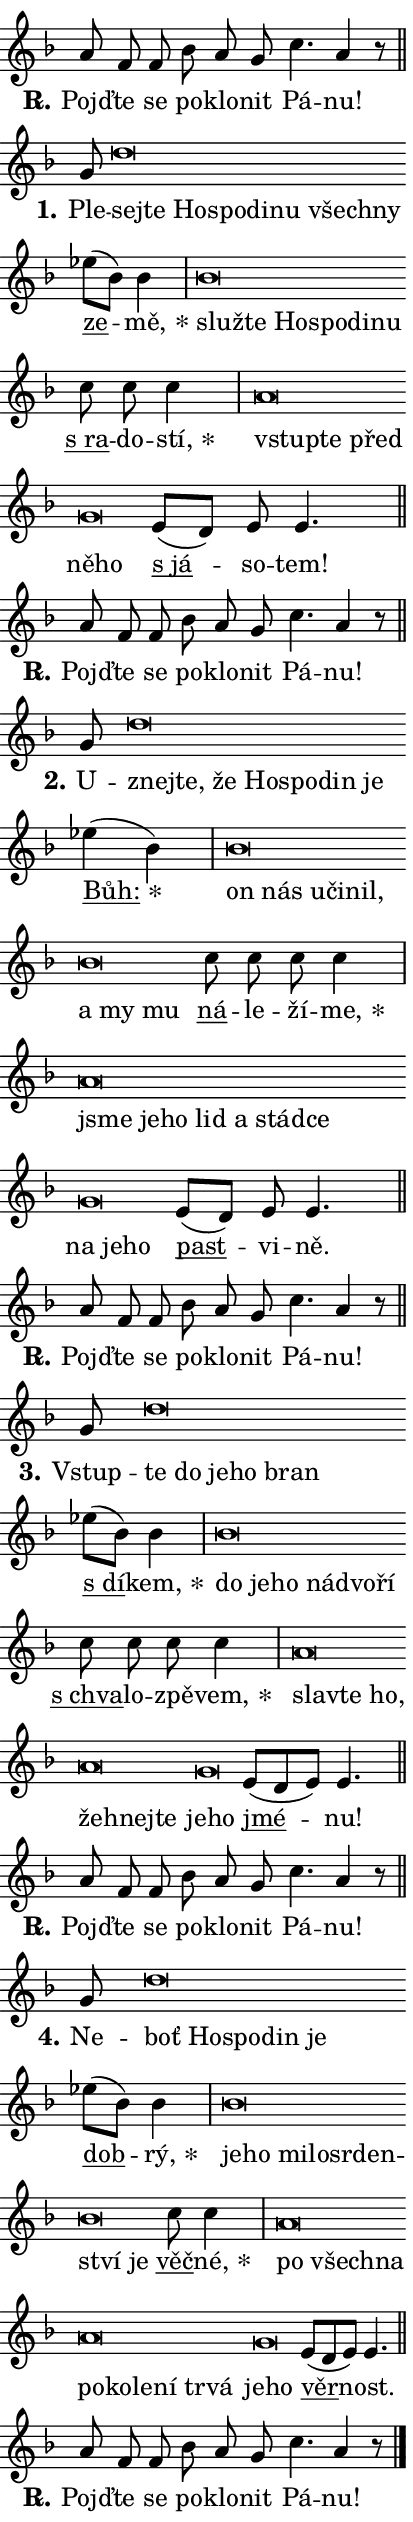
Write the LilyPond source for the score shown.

\version "2.24.0"
\header { tagline = "" }
\paper {
  indent = 0\cm
  top-margin = 0\cm
  right-margin = 0.13\cm % to fit lyric hyphens
  bottom-margin = 0\cm
  left-margin = 0\cm
  paper-width = 7\cm
  page-breaking = #ly:one-page-breaking
  system-system-spacing.basic-distance = #11
  score-system-spacing.basic-distance = #11
  ragged-last = ##f
}


%% Author: Thomas Morley
%% https://lists.gnu.org/archive/html/lilypond-user/2020-05/msg00002.html
#(define (line-position grob)
"Returns position of @var[grob} in current system:
   @code{'start}, if at first time-step
   @code{'end}, if at last time-step
   @code{'middle} otherwise
"
  (let* ((col (ly:item-get-column grob))
         (ln (ly:grob-object col 'left-neighbor))
         (rn (ly:grob-object col 'right-neighbor))
         (col-to-check-left (if (ly:grob? ln) ln col))
         (col-to-check-right (if (ly:grob? rn) rn col))
         (break-dir-left
           (and
             (ly:grob-property col-to-check-left 'non-musical #f)
             (ly:item-break-dir col-to-check-left)))
         (break-dir-right
           (and
             (ly:grob-property col-to-check-right 'non-musical #f)
             (ly:item-break-dir col-to-check-right))))
        (cond ((eqv? 1 break-dir-left) 'start)
              ((eqv? -1 break-dir-right) 'end)
              (else 'middle))))

#(define (tranparent-at-line-position vctor)
  (lambda (grob)
  "Relying on @code{line-position} select the relevant enry from @var{vctor}.
Used to determine transparency,"
    (case (line-position grob)
      ((end) (not (vector-ref vctor 0)))
      ((middle) (not (vector-ref vctor 1)))
      ((start) (not (vector-ref vctor 2))))))

noteHeadBreakVisibility =
#(define-music-function (break-visibility)(vector?)
"Makes @code{NoteHead}s transparent relying on @var{break-visibility}"
#{
  \override NoteHead.transparent =
    #(tranparent-at-line-position break-visibility)
#})

#(define delete-ledgers-for-transparent-note-heads
  (lambda (grob)
    "Reads whether a @code{NoteHead} is transparent.
If so this @code{NoteHead} is removed from @code{'note-heads} from
@var{grob}, which is supposed to be @code{LedgerLineSpanner}.
As a result ledgers are not printed for this @code{NoteHead}"
    (let* ((nhds-array (ly:grob-object grob 'note-heads))
           (nhds-list
             (if (ly:grob-array? nhds-array)
                 (ly:grob-array->list nhds-array)
                 '()))
           ;; Relies on the transparent-property being done before
           ;; Staff.LedgerLineSpanner.after-line-breaking is executed.
           ;; This is fragile ...
           (to-keep
             (remove
               (lambda (nhd)
                 (ly:grob-property nhd 'transparent #f))
               nhds-list)))
      ;; TODO find a better method to iterate over grob-arrays, similiar
      ;; to filter/remove etc for lists
      ;; For now rebuilt from scratch
      (set! (ly:grob-object grob 'note-heads)  '())
      (for-each
        (lambda (nhd)
          (ly:pointer-group-interface::add-grob grob 'note-heads nhd))
        to-keep))))

squashNotes = {
  \override NoteHead.X-extent = #'(-0.2 . 0.2)
  \override NoteHead.Y-extent = #'(-0.75 . 0)
  \override NoteHead.stencil =
    #(lambda (grob)
       (let ((pos (ly:grob-property grob 'staff-position)))
         (begin
           (if (< pos -7) (display "ERROR: Lower brevis then expected\n") (display "OK: Expected brevis position\n"))
           (if (<= pos -6) ly:text-interface::print ly:note-head::print))))
}
unSquashNotes = {
  \revert NoteHead.X-extent
  \revert NoteHead.Y-extent
  \revert NoteHead.stencil
}

hideNotes = \noteHeadBreakVisibility #begin-of-line-visible
unHideNotes = \noteHeadBreakVisibility #all-visible

% work-around for resetting accidentals
% https://lilypond.org/doc/v2.23/Documentation/notation/displaying-rhythms#unmetered-music
cadenzaMeasure = {
  \cadenzaOff
  \partial 1024 s1024
  \cadenzaOn
}

#(define-markup-command (accent layout props text) (markup?)
  "Underline accented syllable"
  (interpret-markup layout props
    #{\markup \override #'(offset . 4.3) \underline { #text }#}))

responsum = \markup \concat {
  "R" \hspace #-1.05 \path #0.1 #'((moveto 0 0.07) (lineto 0.9 0.8)) \hspace #0.05 "."
}

spaceSize = #0.6828661417322834 % exact space size for TeX Gyre Schola

\layout {
  \context {
    \Staff
    \remove "Time_signature_engraver"
    \override LedgerLineSpanner.after-line-breaking = #delete-ledgers-for-transparent-note-heads
  }
  \context {
    \Lyrics {
      \override LyricSpace.minimum-distance = \spaceSize
      \override LyricText.font-name = #"TeX Gyre Schola"
      \override LyricText.font-size = 1
      \override StanzaNumber.font-name = #"TeX Gyre Schola Bold"
      \override StanzaNumber.font-size = 1
    }
  }
  \context {
    \Score 
    \override NoteHead.text =
      #(lambda (grob) 
        (let ((pos (ly:grob-property grob 'staff-position)))
          #{\markup {
            \combine
              \halign #-0.55 \raise #(if (= pos -6) 0 0.5) \override #'(thickness . 2) \draw-line #'(3.2 . 0)
              \musicglyph "noteheads.sM1"
          }#}))
  }
}

% magnetic-lyrics.ily
%
%   written by
%     Jean Abou Samra <jean@abou-samra.fr>
%     Werner Lemberg <wl@gnu.org>
%
%   adapted by
%     Jiri Hon <jiri.hon@gmail.com>
%
% Version 2022-Apr-15

% https://www.mail-archive.com/lilypond-user@gnu.org/msg149350.html

#(define (Left_hyphen_pointer_engraver context)
   "Collect syllable-hyphen-syllable occurrences in lyrics and store
them in properties.  This engraver only looks to the left.  For
example, if the lyrics input is @code{foo -- bar}, it does the
following.

@itemize @bullet
@item
Set the @code{text} property of the @code{LyricHyphen} grob between
@q{foo} and @q{bar} to @code{foo}.

@item
Set the @code{left-hyphen} property of the @code{LyricText} grob with
text @q{foo} to the @code{LyricHyphen} grob between @q{foo} and
@q{bar}.
@end itemize

Use this auxiliary engraver in combination with the
@code{lyric-@/text::@/apply-@/magnetic-@/offset!} hook."
   (let ((hyphen #f)
         (text #f))
     (make-engraver
      (acknowledgers
       ((lyric-syllable-interface engraver grob source-engraver)
        (set! text grob)))
      (end-acknowledgers
       ((lyric-hyphen-interface engraver grob source-engraver)
        ;(when (not (grob::has-interface grob 'lyric-space-interface))
          (set! hyphen grob)));)
      ((stop-translation-timestep engraver)
       (when (and text hyphen)
         (ly:grob-set-object! text 'left-hyphen hyphen))
       (set! text #f)
       (set! hyphen #f)))))

#(define (lyric-text::apply-magnetic-offset! grob)
   "If the space between two syllables is less than the value in
property @code{LyricText@/.details@/.squash-threshold}, move the right
syllable to the left so that it gets concatenated with the left
syllable.

Use this function as a hook for
@code{LyricText@/.after-@/line-@/breaking} if the
@code{Left_@/hyphen_@/pointer_@/engraver} is active."
   (let ((hyphen (ly:grob-object grob 'left-hyphen #f)))
     (when hyphen
       (let ((left-text (ly:spanner-bound hyphen LEFT)))
         (when (grob::has-interface left-text 'lyric-syllable-interface)
           (let* ((common (ly:grob-common-refpoint grob left-text X))
                  (this-x-ext (ly:grob-extent grob common X))
                  (left-x-ext
                   (begin
                     ;; Trigger magnetism for left-text.
                     (ly:grob-property left-text 'after-line-breaking)
                     (ly:grob-extent left-text common X)))
                  ;; `delta` is the gap width between two syllables.
                  (delta (- (interval-start this-x-ext)
                            (interval-end left-x-ext)))
                  (details (ly:grob-property grob 'details))
                  (threshold (assoc-get 'squash-threshold details 0.2)))
             (when (< delta threshold)
               (let* (;; We have to manipulate the input text so that
                      ;; ligatures crossing syllable boundaries are not
                      ;; disabled.  For languages based on the Latin
                      ;; script this is essentially a beautification.
                      ;; However, for non-Western scripts it can be a
                      ;; necessity.
                      (lt (ly:grob-property left-text 'text))
                      (rt (ly:grob-property grob 'text))
                      (is-space (grob::has-interface hyphen 'lyric-space-interface))
                      (space (if is-space " " ""))
                      (extra-delta (if is-space spaceSize 0))
                      ;; Append new syllable.
                      (ltrt-space (if (and (string? lt) (string? rt))
                                (string-append lt space rt)
                                (make-concat-markup (list lt space rt))))
                      ;; Right-align `ltrt` to the right side.
                      (ltrt-space-markup (grob-interpret-markup
                               grob
                               (make-translate-markup
                                (cons (interval-length this-x-ext) 0)
                                (make-right-align-markup ltrt-space)))))
                 (begin
                   ;; Don't print `left-text`.
                   (ly:grob-set-property! left-text 'stencil #f)
                   ;; Set text and stencil (which holds all collected
                   ;; syllables so far) and shift it to the left.
                   (ly:grob-set-property! grob 'text ltrt-space)
                   (ly:grob-set-property! grob 'stencil ltrt-space-markup)
                   (ly:grob-translate-axis! grob (- (- delta extra-delta)) X))))))))))


#(define (lyric-hyphen::displace-bounds-first grob)
   ;; Make very sure this callback isn't triggered too early.
   (let ((left (ly:spanner-bound grob LEFT))
         (right (ly:spanner-bound grob RIGHT)))
     (ly:grob-property left 'after-line-breaking)
     (ly:grob-property right 'after-line-breaking)
     (ly:lyric-hyphen::print grob)))

squashThreshold = #0.4

\layout {
  \context {
    \Lyrics
    \consists #Left_hyphen_pointer_engraver
    \override LyricText.after-line-breaking =
      #lyric-text::apply-magnetic-offset!
    \override LyricHyphen.stencil = #lyric-hyphen::displace-bounds-first
    \override LyricText.details.squash-threshold = \squashThreshold
    \override LyricHyphen.minimum-distance = 0
    \override LyricHyphen.minimum-length = \squashThreshold
  }
}

squashText = \override LyricText.details.squash-threshold = 9999
unSquashText = \override LyricText.details.squash-threshold = \squashThreshold

leftText = \override LyricText.self-alignment-X = #LEFT
unLeftText = \revert LyricText.self-alignment-X

starOffset = #(lambda (grob) 
                (let ((x_offset (ly:self-alignment-interface::aligned-on-x-parent grob)))
                  (if (= x_offset 0) 0 (+ x_offset 1.2))))

star = #(define-music-function (syllable)(string?)
"Append star separator at the end of a syllable"
#{
  \once \override LyricText.X-offset = #starOffset
  \lyricmode { \markup {
    #syllable
    \override #'((font-name . "TeX Gyre Schola Bold")) \hspace #0.2 \lower #0.65 \larger "*"
  } }
#})

starAccent = #(define-music-function (syllable)(string?)
"Append star separator at the end of a syllable and make accent"
#{
  \once \override LyricText.X-offset = #starOffset
  \lyricmode { \markup {
    \accent #syllable
    \override #'((font-name . "TeX Gyre Schola Bold")) \hspace #0.2 \lower #0.65 \larger "*"
  } }
#})

breath = #(define-music-function (syllable)(string?)
"Append breathing indicator at the end of a syllable"
#{
  \lyricmode { \markup { #syllable "+" } }
#})

optionalBreath = #(define-music-function (syllable)(string?)
"Append optional breathing indicator at the end of a syllable"
#{
  \lyricmode { \markup { #syllable "(+)" } }
#})


\score {
    <<
        \new Voice = "melody" { \cadenzaOn \key f \major \relative { a'8 f f bes a g c4. a4 r8 \cadenzaMeasure \bar "||" \break } }
        \new Lyrics \lyricsto "melody" { \lyricmode { \set stanza = \responsum
Pojď -- te se po -- klo -- nit Pá -- nu! } }
    >>
    \layout {}
}

\score {
    <<
        \new Voice = "melody" { \cadenzaOn \key f \major \relative { g'8 \squashNotes d'\breve*1/16 \hideNotes \breve*1/16 \bar "" \breve*1/16 \bar "" \breve*1/16 \bar "" \breve*1/16 \bar "" \breve*1/16 \bar "" \breve*1/16 \breve*1/16 \bar "" \unHideNotes \unSquashNotes \bar "" es8[( bes)] bes4 \cadenzaMeasure \bar "|" \squashNotes bes\breve*1/16 \hideNotes \breve*1/16 \bar "" \breve*1/16 \bar "" \breve*1/16 \bar "" \breve*1/16 \breve*1/16 \bar "" \unHideNotes \unSquashNotes \bar "" c8 c c4 \cadenzaMeasure \bar "|" \squashNotes a\breve*1/16 \hideNotes \breve*1/16 \breve*1/16 \bar "" \unHideNotes \unSquashNotes \squashNotes g\breve*1/16 \hideNotes \breve*1/16 \bar "" \unHideNotes \unSquashNotes \bar "" e8[( d)] e e4. \cadenzaMeasure \bar "||" \break } }
        \new Lyrics \lyricsto "melody" { \lyricmode { \set stanza = "1."
Ple -- \leftText sej -- \squashText te Ho -- spo -- di -- nu všech -- ny \unLeftText \unSquashText \markup \accent ze -- \star mě, \leftText služ -- \squashText te Ho -- spo -- di -- nu \unLeftText \unSquashText \markup \accent "s ra" -- do -- \star stí, \leftText vstup -- \squashText te před \leftText \unLeftText \unSquashText ně -- \squashText ho \unLeftText \unSquashText \markup \accent "s já" -- so -- tem! } }
    >>
    \layout {}
}

\score {
    <<
        \new Voice = "melody" { \cadenzaOn \key f \major \relative { a'8 f f bes a g c4. a4 r8 \cadenzaMeasure \bar "||" \break } }
        \new Lyrics \lyricsto "melody" { \lyricmode { \set stanza = \responsum
Pojď -- te se po -- klo -- nit Pá -- nu! } }
    >>
    \layout {}
}

\score {
    <<
        \new Voice = "melody" { \cadenzaOn \key f \major \relative { g'8 \squashNotes d'\breve*1/16 \hideNotes \breve*1/16 \bar "" \breve*1/16 \bar "" \breve*1/16 \bar "" \breve*1/16 \bar "" \breve*1/16 \breve*1/16 \bar "" \unHideNotes \unSquashNotes \bar "" es4( bes) \cadenzaMeasure \bar "|" \squashNotes bes\breve*1/16 \hideNotes \breve*1/16 \bar "" \breve*1/16 \bar "" \breve*1/16 \bar "" \breve*1/16 \bar "" \breve*1/16 \bar "" \breve*1/16 \breve*1/16 \bar "" \unHideNotes \unSquashNotes \bar "" c8 c c c4 \cadenzaMeasure \bar "|" \squashNotes a\breve*1/16 \hideNotes \breve*1/16 \bar "" \breve*1/16 \bar "" \breve*1/16 \bar "" \breve*1/16 \bar "" \breve*1/16 \breve*1/16 \bar "" \unHideNotes \unSquashNotes \squashNotes g\breve*1/16 \hideNotes \breve*1/16 \breve*1/16 \bar "" \unHideNotes \unSquashNotes \bar "" e8[( d)] e e4. \cadenzaMeasure \bar "||" \break } }
        \new Lyrics \lyricsto "melody" { \lyricmode { \set stanza = "2."
U -- \leftText znej -- \squashText te, že Ho -- spo -- din je \unLeftText \unSquashText \starAccent Bůh: \leftText on \squashText nás u -- či -- nil, a my mu \unLeftText \unSquashText \markup \accent ná -- le -- ží -- \star me, \leftText jsme \squashText je -- ho lid a stád -- ce \leftText \unLeftText \unSquashText na \squashText je -- ho \unLeftText \unSquashText \markup \accent past -- vi -- ně. } }
    >>
    \layout {}
}

\score {
    <<
        \new Voice = "melody" { \cadenzaOn \key f \major \relative { a'8 f f bes a g c4. a4 r8 \cadenzaMeasure \bar "||" \break } }
        \new Lyrics \lyricsto "melody" { \lyricmode { \set stanza = \responsum
Pojď -- te se po -- klo -- nit Pá -- nu! } }
    >>
    \layout {}
}

\score {
    <<
        \new Voice = "melody" { \cadenzaOn \key f \major \relative { g'8 \squashNotes d'\breve*1/16 \hideNotes \breve*1/16 \bar "" \breve*1/16 \bar "" \breve*1/16 \breve*1/16 \bar "" \unHideNotes \unSquashNotes \bar "" es8[( bes)] bes4 \cadenzaMeasure \bar "|" \squashNotes bes\breve*1/16 \hideNotes \breve*1/16 \bar "" \breve*1/16 \bar "" \breve*1/16 \bar "" \breve*1/16 \breve*1/16 \bar "" \unHideNotes \unSquashNotes \bar "" c8 c c c4 \cadenzaMeasure \bar "|" \squashNotes a\breve*1/16 \hideNotes \breve*1/16 \bar "" \breve*1/16 \bar "" \breve*1/16 \bar "" \breve*1/16 \breve*1/16 \bar "" \unHideNotes \unSquashNotes \squashNotes g\breve*1/16 \hideNotes \breve*1/16 \bar "" \unHideNotes \unSquashNotes \bar "" e8[( d e)] e4. \cadenzaMeasure \bar "||" \break } }
        \new Lyrics \lyricsto "melody" { \lyricmode { \set stanza = "3."
Vstup -- \leftText te \squashText do je -- ho bran \unLeftText \unSquashText \markup \accent "s dí" -- \star kem, \leftText do \squashText je -- ho ná -- dvo -- ří \unLeftText \unSquashText \markup \accent "s chva" -- lo -- zpě -- \star vem, \leftText sla -- \squashText vte ho, žeh -- nej -- te \leftText \unLeftText \unSquashText je -- \squashText ho \unLeftText \unSquashText \markup \accent jmé -- nu! } }
    >>
    \layout {}
}

\score {
    <<
        \new Voice = "melody" { \cadenzaOn \key f \major \relative { a'8 f f bes a g c4. a4 r8 \cadenzaMeasure \bar "||" \break } }
        \new Lyrics \lyricsto "melody" { \lyricmode { \set stanza = \responsum
Pojď -- te se po -- klo -- nit Pá -- nu! } }
    >>
    \layout {}
}

\score {
    <<
        \new Voice = "melody" { \cadenzaOn \key f \major \relative { g'8 \squashNotes d'\breve*1/16 \hideNotes \breve*1/16 \bar "" \breve*1/16 \bar "" \breve*1/16 \breve*1/16 \bar "" \unHideNotes \unSquashNotes \bar "" es8[( bes)] bes4 \cadenzaMeasure \bar "|" \squashNotes bes\breve*1/16 \hideNotes \breve*1/16 \bar "" \breve*1/16 \bar "" \breve*1/16 \bar "" \breve*1/16 \bar "" \breve*1/16 \bar "" \breve*1/16 \breve*1/16 \bar "" \unHideNotes \unSquashNotes \bar "" c8 c4 \cadenzaMeasure \bar "|" \squashNotes a\breve*1/16 \hideNotes \breve*1/16 \bar "" \breve*1/16 \bar "" \breve*1/16 \bar "" \breve*1/16 \bar "" \breve*1/16 \bar "" \breve*1/16 \bar "" \breve*1/16 \breve*1/16 \bar "" \unHideNotes \unSquashNotes \squashNotes g\breve*1/16 \hideNotes \breve*1/16 \bar "" \unHideNotes \unSquashNotes \bar "" e8[( d e)] e4. \cadenzaMeasure \bar "||" \break } }
        \new Lyrics \lyricsto "melody" { \lyricmode { \set stanza = "4."
Ne -- \leftText boť \squashText Ho -- spo -- din je \unLeftText \unSquashText \markup \accent dob -- \star rý, \leftText je -- \squashText ho mi -- lo -- sr -- den -- ství je \unLeftText \unSquashText \markup \accent věč -- \star né, \leftText po \squashText všech -- na po -- ko -- le -- ní tr -- vá \leftText \unLeftText \unSquashText je -- \squashText ho \unLeftText \unSquashText \markup \accent věr -- nost. } }
    >>
    \layout {}
}

\score {
    <<
        \new Voice = "melody" { \cadenzaOn \key f \major \relative { a'8 f f bes a g c4. a4 r8 \cadenzaMeasure \bar "||" \break } \bar "|." }
        \new Lyrics \lyricsto "melody" { \lyricmode { \set stanza = \responsum
Pojď -- te se po -- klo -- nit Pá -- nu! } }
    >>
    \layout {}
}
